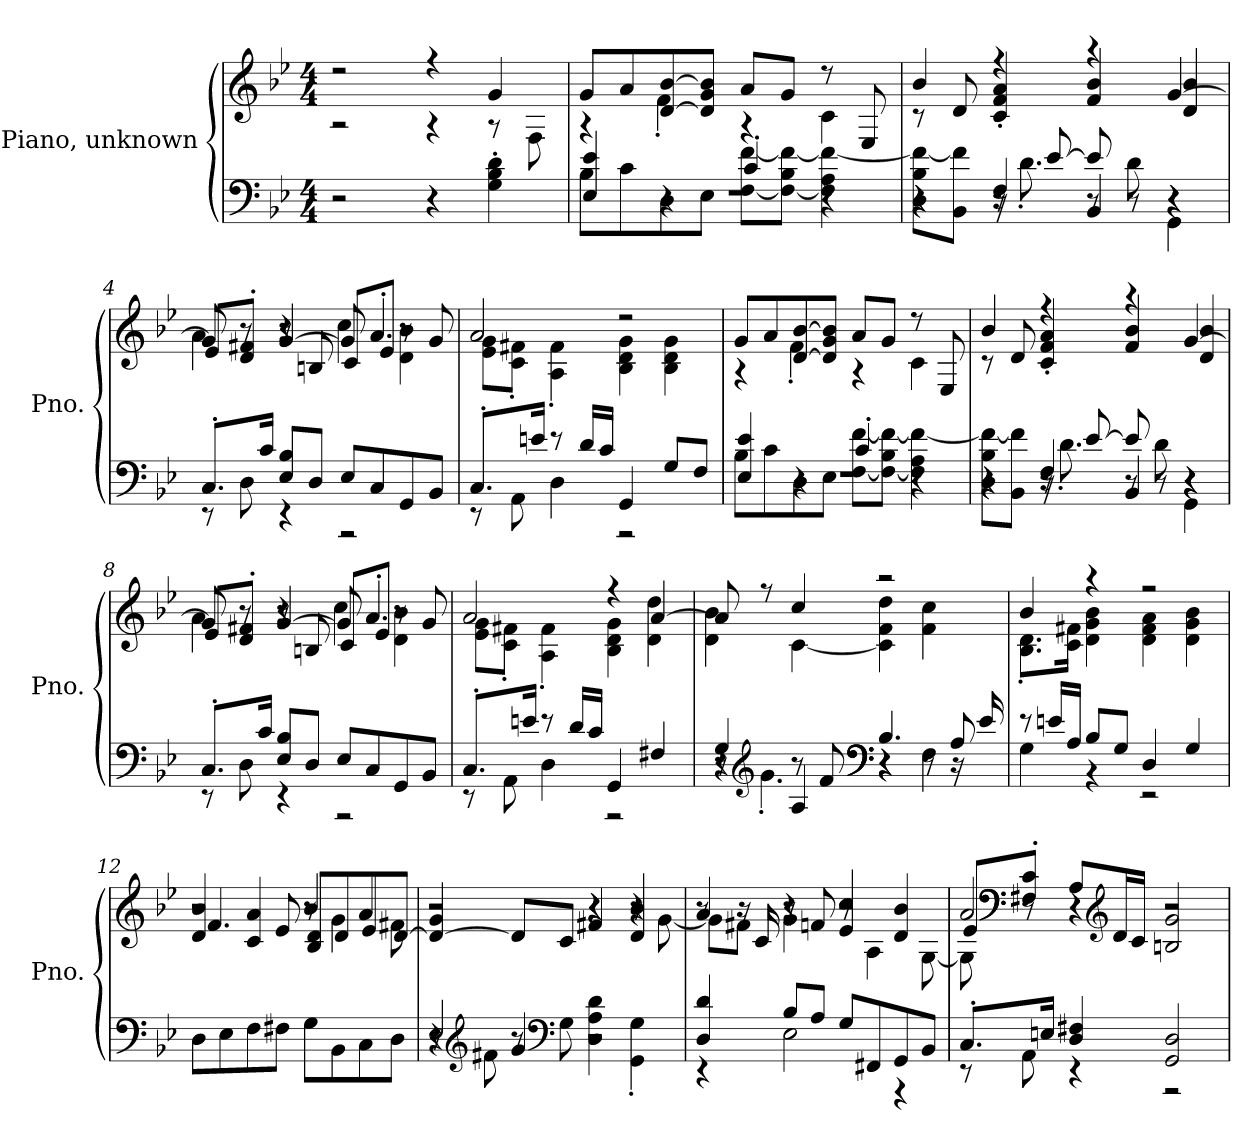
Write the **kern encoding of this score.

**kern	**kern
*part1	*part1
*staff2	*staff1
*I"Piano, unknown	*
*I'Pno.	*
*clefF4	*clefG2
*k[b-e-]	*k[b-e-]
*M4/4	*M4/4
*MM120	*MM120
=1	=1
*	*^
2r	2r	2r
4r	4r	4r
4G\' 4B-\' 4d\'	4g/	8r
.	.	8F\
=2	=2	=2
*^	*	*
*	*^	*	*
1r	8B-\L	4E-/ 4e-/	8g/L	4r
.	8c\	.	8a/	.
.	8D\	4r	[8d/ [8b-/	4f'\
.	8E-\J	.	8d/] 8g/ 8b-/]J	.
.	[8F\ [8f\L	4c'/	8a/L	4r
.	8F\_ 8B-\ 8f\_J	.	8g/J	.
.	4F\] 4A\ 4f\_	4r	8r	4c\
.	.	.	8E-/	.
=3	=3	=3	=3	=3
4r	8D\ 8B-\ 8f\_L	4r	4b-/	8r
.	8BB-\ 8f\]J	.	.	8d/
8r	16r	4F/	4r	4c/' 4f/' 4a/'
.	8.d'\	.	.	.
[8e-/	.	.	.	.
8e-/]	8r	4BB-/	4r	4f/ 4b-/
8r	8d\	.	.	.
4r	4GG\	4r	[4g/	4d/ 4b-/
*	*v	*v	*	*
!!LO:LB:g=z
=4	=4	=4	=4
*	*	*	*^
8.C'/L	8r	8g/]	4a\	8e-/L
.	8D\	8r	.	8d/' 8f#X/'J
16c/Jk	.	.	.	.
8E-/ 8B-/L	4r	[4g/	4r	8r
8D/J	.	.	.	8Bn/
8E-/L	2r	8g/]	4cc\	8c/L
8C/	.	4.a'/	.	8e-/J
8GG/	.	.	4d\ 4b-\	8r
8BB-/J	.	.	.	8g/
*	*	*	*v	*v
=5	=5	=5	=5
8.C'/L	8r	2a/	8e-\ 8g\L
.	8AA\	.	8c\' 8f#X\'J
16en/Jk	.	.	.
8r	4D\	.	4A\' 4f#\'
16d/LL	.	.	.
16c/JJ	.	.	.
4GG/	2r	2r	4B-\ 4d\ 4g\
8G/L	.	.	4B-\ 4d\ 4g\
8F/J	.	.	.
=6	=6	=6	=6
*	*^	*	*
1r	8B-\L	4E-/ 4e-/	8g/L	4r
.	8c\	.	8a/	.
.	8D\	4r	[8d/ [8b-/	4f'\
.	8E-\J	.	8d/] 8g/ 8b-/]J	.
.	[8F\ [8f\L	4c'/	8a/L	4r
.	8F\_ 8B-\ 8f\_J	.	8g/J	.
.	4F\] 4A\ 4f\_	4r	8r	4c\
.	.	.	8E-/	.
!!LO:LB:g=z	!!
=7	=7	=7	=7	=7
4r	8D\ 8B-\ 8f\_L	4r	4b-/	8r
.	8BB-\ 8f\]J	.	.	8d/
8r	16r	4F/	4r	4c/' 4f/' 4a/'
.	8.d'\	.	.	.
[8e-/	.	.	.	.
8e-/]	8r	4BB-/	4r	4f/ 4b-/
8r	8d\	.	.	.
4r	4GG\	4r	[4g/	4d/ 4b-/
*	*v	*v	*	*
=8	=8	=8	=8
*	*	*	*^
8.C'/L	8r	8g/]	4a\	8e-/L
.	8D\	8r	.	8d/' 8f#X/'J
16c/Jk	.	.	.	.
8E-/ 8B-/L	4r	[4g/	4r	8r
8D/J	.	.	.	8Bn/
8E-/L	2r	8g/]	4cc\	8c/L
8C/	.	4.a'/	.	8e-/J
8GG/	.	.	4d\ 4b-\	8r
8BB-/J	.	.	.	8g/
*	*	*	*v	*v
=9	=9	=9	=9
8.C'/L	8r	2a/	8e-\ 8g\L
.	8AA\	.	8c\' 8f#X\'J
16en/Jk	.	.	.
8r	4D\	.	4A\' 4f#\'
16d/LL	.	.	.
16c/JJ	.	.	.
4GG/	2r	4r	4B-\ 4d\ 4g\
4F#X/	.	[4a/	4d\ 4dd\
!!LO:LB:g=z	!!
=10	=10	=10	=10
*	*^	*	*
4r	8r	4G/	8a/]	4d\ 4b-\
*clefG2	*	*	*	*
.	4.g'\	.	8r	.
8r	.	4A/	4cc/	[4c\
8f/	.	.	.	.
*clefF4	*	*	*	*
4r	4r	4.B-/	2r	4c\] 4f\ 4dd\
8r	4F\	.	.	4f\ 4cc\
16r	.	8A/	.	.
16e-/	.	.	.	.
*	*v	*v	*	*
=11	=11	=11	=11
8r	4G\	4b-/	8.B-\' 8.d\'L
16en/LL	.	.	.
16A/JJ	.	.	16c\ 16f#X\Jk
8B-/L	4r	4r	4d\ 4g\ 4b-\
8G/J	.	.	.
4D/	2r	2r	4d\ 4f#\ 4a\
4G/	.	.	4d\ 4g\ 4b-\
*v	*v	*	*
=12	=12	=12
*	*	*^
8D\L	4d/ 4b-/	2r	4.f/
8E-\	.	.	.
8F\	4c/ 4a/	.	.
8F#X\J	.	.	8e-/
8G\L	4b-/	8r	8B-/ 8d/L
8BB-\	.	4g\	8d/
8C\	4a/	.	8e-/
8D\J	.	8f#X\	[8d/J
!!LO:LB:g=z	!!	!!
=13	=13	=13	=13
*^	*	*	*
*	*^	*	*	*
4r	8r	2E-/	2r	2r	4d/_ 4g/
*clefG2	*	*	*	*	*
.	8f#X\	.	.	.	.
4g/	8r	.	.	.	8d/L]
*clefF4	*	*	*	*	*
.	8G\	.	.	.	8c/J
2r	4D\ 4A\ 4d\	2r	4r	4r	4f#X/
.	4GG\' 4G\'	.	4d/ 4b-/	8r	4r
.	.	.	.	[8g\	.
*	*v	*v	*	*	*
=14	=14	=14	=14	=14
4D/ 4d/	4r	4a/	8g\L]	8r
.	.	.	8f#X\J	16r
.	.	.	.	16c/
8B-/L	2E-\	4r	4g\	8r
8A/J	.	.	.	8fn/
8G/L	.	4e-/ 4cc/	8r	2r
8FF#X/	.	.	4A\	.
8GG/	4r	4d/ 4b-/	.	.
8BB-/J	.	.	[8G\	.
=15	=15	=15	=15	=15
8.C'/L	8r	2a/	8G\]	8e-/L
*	*	*clefF4	*	*
.	8AA\	.	8r	8F#X/' 8c/'J
16En/Jk	.	.	.	.
4D/ 4F#X/	4r	.	4r	8A/L
*	*	*clefG2	*	*
.	.	.	.	16d/L
.	.	.	.	16c/JJ
2GG/ 2D/	2r	2r	2r	2Bn/ 2g/
*v	*v	*	*	*
*	*v	*v	*v
=	=
*-	*-
